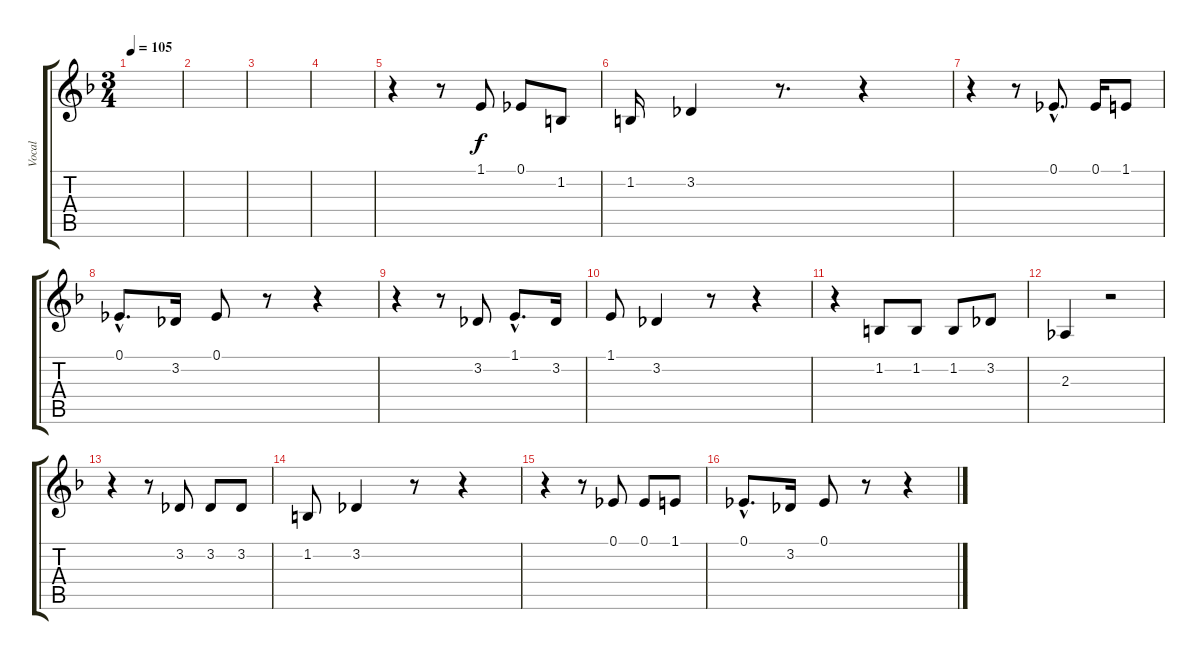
\track ("Vocal" "Vocal") {instrument stringensemble1}
\staff {score tabs}
\tuning (Eb4 Bb3 Gb3 Db3 Ab2 Eb2) {hide}
\ts (3 4)
\tempo 105
\clef g2
\ks f
|
|
|
|
r.4 r.8 1.1.8 0.1.8 1.2.8 |
1.2.16 3.2.4 r.8{d} r.4 |
r.4 r.8 0.1{hac}.8{d} 0.1.16 1.1.8 |
0.1{hac}.8{d} 3.2.16 0.1.8 r.8 r.4 |
r.4 r.8 3.2.8 1.1{hac}.8{d} 3.2.16 |
1.1.8 3.2.4 r.8 r.4 |
r.4 1.2.8 1.2.8 1.2.8 3.2.8 |
2.3.4 r.2 |
r.4 r.8 3.2.8 3.2.8 3.2.8 |
1.2.8 3.2.4 r.8 r.4 |
r.4 r.8 0.1.8 0.1.8 1.1.8 |
0.1{hac}.8{d} 3.2.16 0.1.8 r.8 r.4
